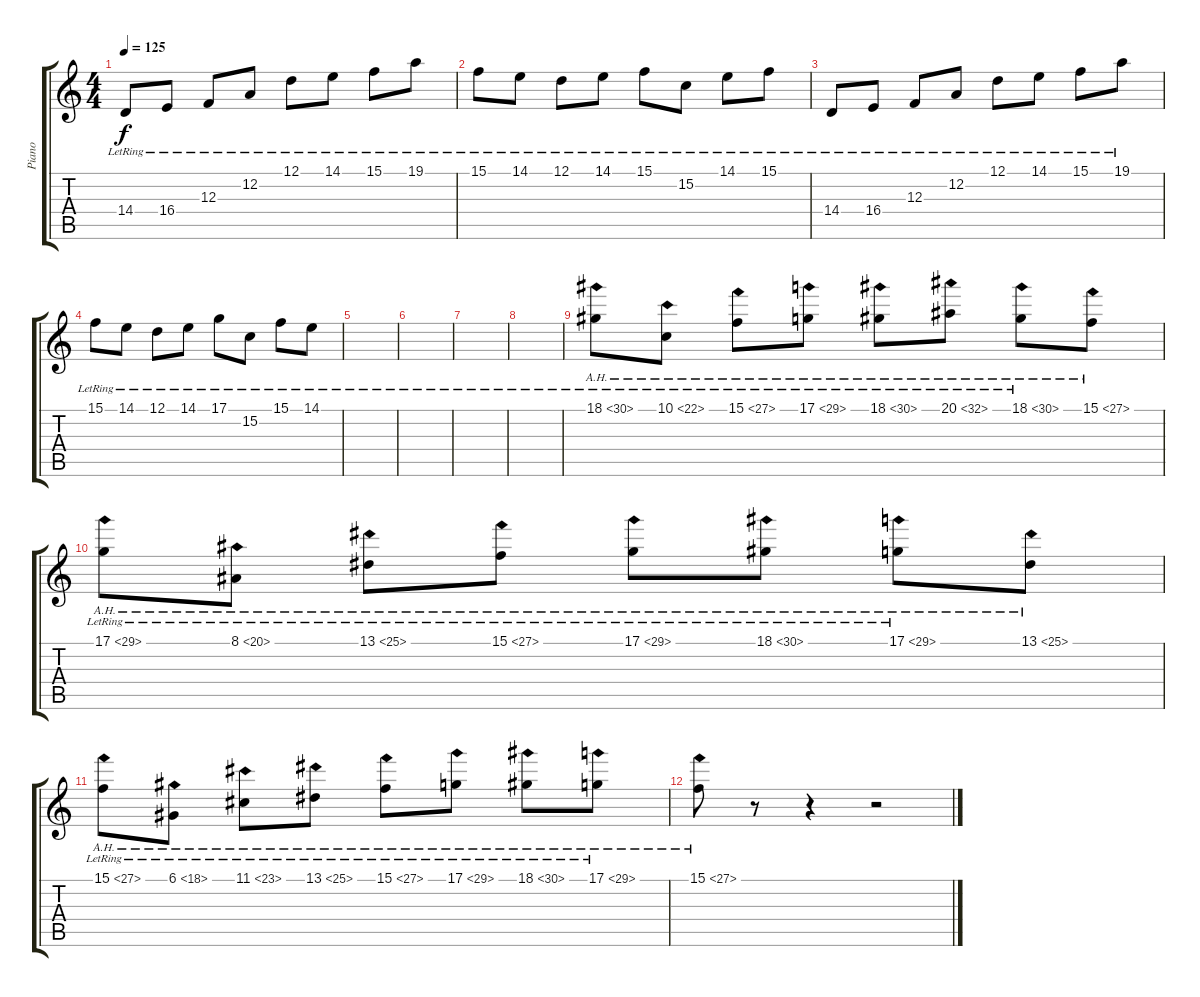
\track ("Piano" "Piano") {instrument acousticgrandpiano}
\staff {score tabs}
\tuning (D4 A3 F3 C3 G2 D2) {hide}
\ts (4 4)
\tempo 125
\clef g2
\ks c
14.4{lr}.8{dy f} 16.4{lr}.8 12.3{lr}.8 12.2{lr}.8 12.1{lr}.8 14.1{lr}.8 15.1{lr}.8 19.1{lr}.8 |
15.1{lr}.8 14.1{lr}.8 12.1{lr}.8 14.1{lr}.8 15.1{lr}.8 15.2{lr}.8 14.1{lr}.8 15.1{lr}.8 |
14.4{lr}.8 16.4{lr}.8 12.3{lr}.8 12.2{lr}.8 12.1{lr}.8 14.1{lr}.8 15.1{lr}.8 19.1{lr}.8 |
15.1{lr}.8 14.1{lr}.8 12.1{lr}.8 14.1{lr}.8 17.1{lr}.8 15.2{lr}.8 15.1{lr}.8 14.1{lr}.8 |
|
|
|
|
18.1{ah 12 lr}.8 10.1{ah 12 lr}.8 15.1{ah 12 lr}.8 17.1{ah 12 lr}.8 18.1{ah 12 lr}.8 20.1{ah 12 lr}.8 18.1{ah 12 lr}.8 15.1{ah 12}.8 |
17.1{ah 12 lr}.8 8.1{ah 12 lr}.8 13.1{ah 12 lr}.8 15.1{ah 12 lr}.8 17.1{ah 12 lr}.8 18.1{ah 12 lr}.8 17.1{ah 12 lr}.8 13.1{ah 12}.8 |
15.1{ah 12 lr}.8 6.1{ah 12 lr}.8 11.1{ah 12 lr}.8 13.1{ah 12 lr}.8 15.1{ah 12 lr}.8 17.1{ah 12 lr}.8 18.1{ah 12 lr}.8 17.1{ah 12 lr}.8 |
15.1{ah 12}.8 r.8 r.4 r.2
